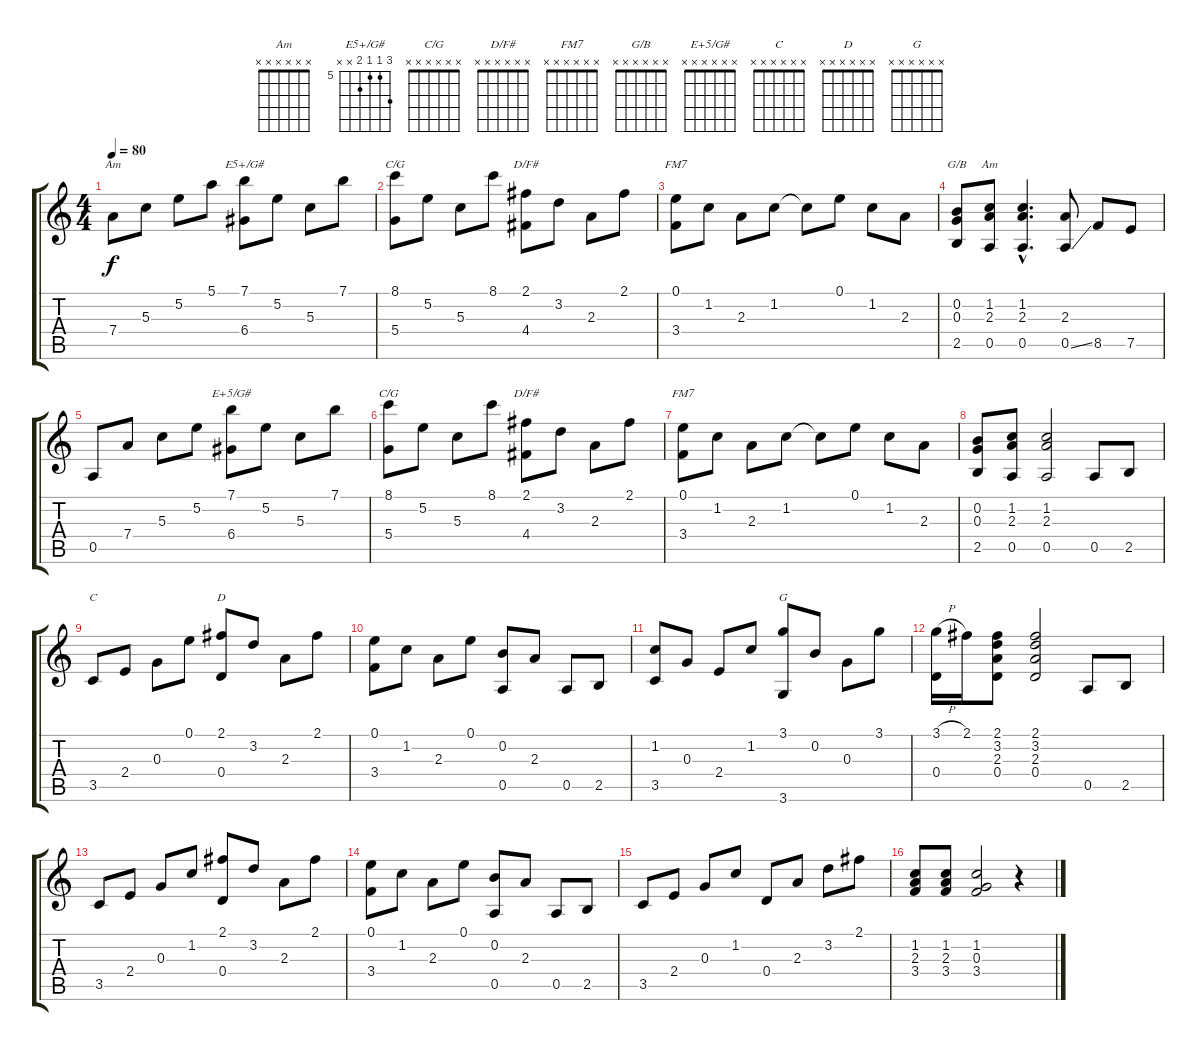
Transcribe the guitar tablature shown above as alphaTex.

\track "" {instrument acousticguitarsteel}
\staff {score tabs}
\tuning (E4 B3 G3 D3 A2 E2) {hide}
\chord ("Am" 5 5 5 7 x x) {firstfret 5}
\chord ("E5+/G#" 7 5 5 6 x x) {firstfret 5}
\chord ("C/G" 8 5 5 5 x x) {firstfret 5}
\chord ("D/F#" 2 3 2 4 x x)
\chord ("FM7" x 1 2 3 x x)
\chord ("G/B" x x x x x x) {firstfret 0}
\chord ("Am" x x x x x x) {firstfret 0}
\chord ("E+5/G#" x x x x x x) {firstfret 0}
\chord ("C/G" x x x x x x) {firstfret 0}
\chord ("D/F#" x x x x x x) {firstfret 0}
\chord ("FM7" x x x x x x) {firstfret 0}
\chord ("C" x x x x x x) {firstfret 0}
\chord ("D" x x x x x x) {firstfret 0}
\chord ("G" x x x x x x) {firstfret 0}
\ts (4 4)
\tempo 80
\clef g2
\ks c
7.4.8{ch "Am" dy f instrument acousticguitarsteel} 5.3.8 5.2.8 5.1.8 (7.1 6.4).8{ch "E5+/G#"} 5.2.8 5.3.8 7.1.8 |
(8.1 5.4).8{ch "C/G"} 5.2.8 5.3.8 8.1.8 (2.1 4.4).8{ch "D/F#"} 3.2.8 2.3.8 2.1.8 |
(0.1 3.4).8{ch "FM7"} 1.2.8 2.3.8 1.2.8 1.2{t}.8 0.1.8 1.2.8 2.3.8 |
(0.2 0.3 2.5).8{ch "G/B"} (1.2 2.3 0.5).8{ch "Am"} (1.2{hac} 2.3{hac} 0.5{hac}).4{d} (2.3 0.5{ss}).8 8.5.8 7.5.8 |
0.5.8 7.4.8 5.3.8 5.2.8 (7.1 6.4).8{ch "E+5/G#"} 5.2.8 5.3.8 7.1.8 |
(8.1 5.4).8{ch "C/G"} 5.2.8 5.3.8 8.1.8 (2.1 4.4).8{ch "D/F#"} 3.2.8 2.3.8 2.1.8 |
(0.1 3.4).8{ch "FM7"} 1.2.8 2.3.8 1.2.8 1.2{t}.8 0.1.8 1.2.8 2.3.8 |
(0.2 0.3 2.5).8 (1.2 2.3 0.5).8 (1.2 2.3 0.5).2 0.5.8 2.5.8 |
3.5.8{ch "C"} 2.4.8 0.3.8 0.1.8 (2.1 0.4).8{ch "D"} 3.2.8 2.3.8 2.1.8 |
(0.1 3.4).8 1.2.8 2.3.8 0.1.8 (0.2 0.5).8 2.3.8 0.5.8 2.5.8 |
(1.2 3.5).8 0.3.8 2.4.8 1.2.8 (3.1 3.6).8{ch "G"} 0.2.8 0.3.8 3.1.8 |
(3.1{h} 0.4).16 2.1.16 (2.1 3.2 2.3 0.4).8 (2.1 3.2 2.3 0.4).2 0.5.8 2.5.8 |
3.5.8 2.4.8 0.3.8 1.2.8 (2.1 0.4).8 3.2.8 2.3.8 2.1.8 |
(0.1 3.4).8 1.2.8 2.3.8 0.1.8 (0.2 0.5).8 2.3.8 0.5.8 2.5.8 |
3.5.8 2.4.8 0.3.8 1.2.8 0.4.8 2.3.8 3.2.8 2.1.8 |
(1.2 2.3 3.4).8 (1.2 2.3 3.4).8 (1.2 0.3 3.4).2 r.4
